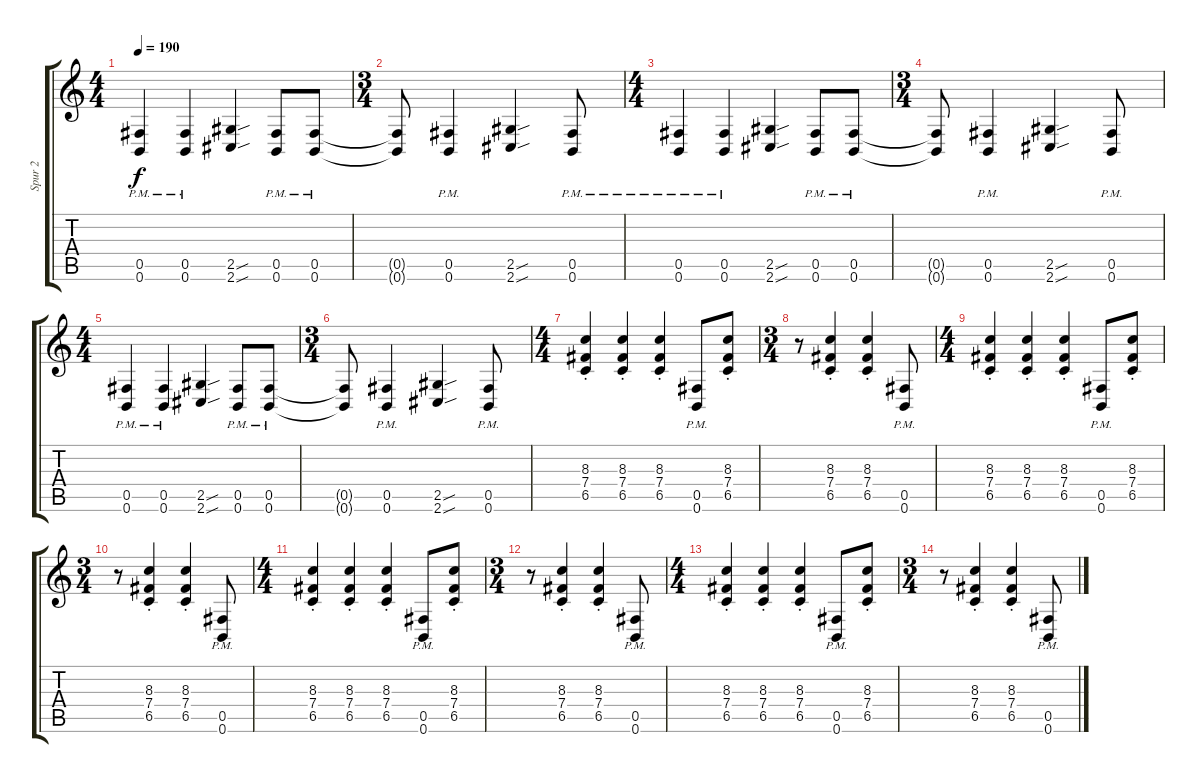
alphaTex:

\track ("Spur 2" "Spur 2") {instrument distortionguitar}
\staff {score tabs}
\tuning (Db4 Ab3 E3 B2 Gb2 B1) {hide}
\ts (4 4)
\tempo 190
\clef g2
\ks c
(0.5{pm} 0.6{pm}).4{dy f} (0.5{pm} 0.6{pm}).4 (2.5{sou} 2.6{sou}).4 (0.5{pm} 0.6{pm}).8 (0.5{pm} 0.6{pm}).8 |
\ts (3 4)
(0.5{t} 0.6{t}).8 (0.5{pm} 0.6{pm}).4 (2.5{sou} 2.6{sou}).4 (0.5{pm} 0.6{pm}).8 |
\ts (4 4)
(0.5{pm} 0.6{pm}).4 (0.5{pm} 0.6{pm}).4 (2.5{sou} 2.6{sou}).4 (0.5{pm} 0.6{pm}).8 (0.5{pm} 0.6{pm}).8 |
\ts (3 4)
(0.5{t} 0.6{t}).8 (0.5{pm} 0.6{pm}).4 (2.5{sou} 2.6{sou}).4 (0.5{pm} 0.6{pm}).8 |
\ts (4 4)
(0.5{pm} 0.6{pm}).4 (0.5{pm} 0.6{pm}).4 (2.5{sou} 2.6{sou}).4 (0.5{pm} 0.6{pm}).8 (0.5{pm} 0.6{pm}).8 |
\ts (3 4)
(0.5{t} 0.6{t}).8 (0.5{pm} 0.6{pm}).4 (2.5{sou} 2.6{sou}).4 (0.5{pm} 0.6{pm}).8 |
\ts (4 4)
(8.3{st} 7.4{st} 6.5{st}).4 (8.3{st} 7.4{st} 6.5{st}).4 (8.3{st} 7.4{st} 6.5{st}).4 (0.5{pm} 0.6{pm}).8 (8.3{st} 7.4{st} 6.5{st}).8 |
\ts (3 4)
r.8 (8.3{st} 7.4{st} 6.5{st}).4 (8.3{st} 7.4{st} 6.5{st}).4 (0.5{pm} 0.6{pm}).8 |
\ts (4 4)
(8.3{st} 7.4{st} 6.5{st}).4 (8.3{st} 7.4{st} 6.5{st}).4 (8.3{st} 7.4{st} 6.5{st}).4 (0.5{pm} 0.6{pm}).8 (8.3{st} 7.4{st} 6.5{st}).8 |
\ts (3 4)
r.8 (8.3{st} 7.4{st} 6.5{st}).4 (8.3{st} 7.4{st} 6.5{st}).4 (0.5{pm} 0.6{pm}).8 |
\ts (4 4)
(8.3{st} 7.4{st} 6.5{st}).4 (8.3{st} 7.4{st} 6.5{st}).4 (8.3{st} 7.4{st} 6.5{st}).4 (0.5{pm} 0.6{pm}).8 (8.3{st} 7.4{st} 6.5{st}).8 |
\ts (3 4)
r.8 (8.3{st} 7.4{st} 6.5{st}).4 (8.3{st} 7.4{st} 6.5{st}).4 (0.5{pm} 0.6{pm}).8 |
\ts (4 4)
(8.3{st} 7.4{st} 6.5{st}).4 (8.3{st} 7.4{st} 6.5{st}).4 (8.3{st} 7.4{st} 6.5{st}).4 (0.5{pm} 0.6{pm}).8 (8.3{st} 7.4{st} 6.5{st}).8 |
\ts (3 4)
r.8 (8.3{st} 7.4{st} 6.5{st}).4 (8.3{st} 7.4{st} 6.5{st}).4 (0.5{pm} 0.6{pm}).8
